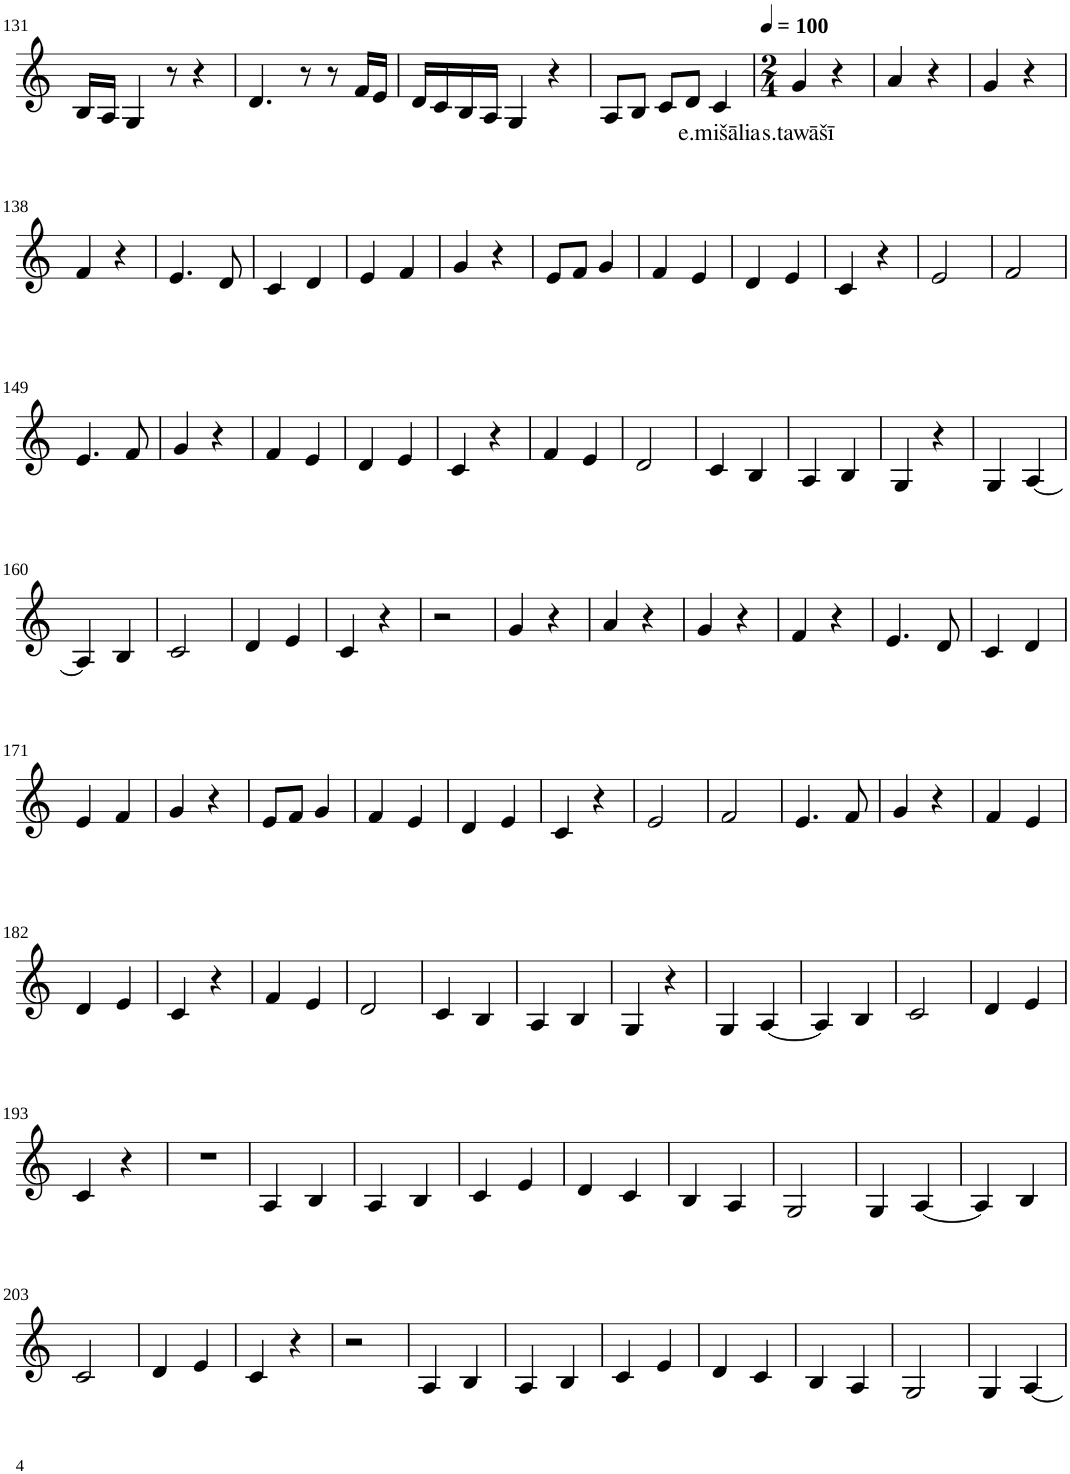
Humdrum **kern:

**kern	**text
*part1	*part1
*staff1	*staff1
*I"Violin	*
!!LO:PB:g=z
*clefG2	*
*k[]	*
*M3/4	*
=131	=131
16B/LL	.
16A/JJ	.
4G/	.
8r	.
4r	.
=132	=132
4.d/	.
8r	.
8r	.
16f/LL	.
16e/JJ	.
=133	=133
16d/LL	.
16c/	.
16B/	.
16A/JJ	.
4G/	.
4r	.
=134	=134
8A/L	.
8B/J	.
8c/L	.
8d/J	.
!	!LO:LY:b
4c/	e.mišālia
=135	=135
*M2/4	*
*MM100	*
!	!LO:LY:b
4g/	s.tawāšī
4r	.
=136	=136
4a/	.
4r	.
=137	=137
4g/	.
4r	.
!!LO:LB:g=z
=138	=138
4f/	.
4r	.
=139	=139
4.e/	.
8d/	.
=140	=140
4c/	.
4d/	.
=141	=141
4e/	.
4f/	.
=142	=142
4g/	.
4r	.
=143	=143
8e/L	.
8f/J	.
4g/	.
=144	=144
4f/	.
4e/	.
=145	=145
4d/	.
4e/	.
=146	=146
4c/	.
4r	.
=147	=147
2e/	.
=148	=148
2f/	.
!!LO:LB:g=z
=149	=149
4.e/	.
8f/	.
=150	=150
4g/	.
4r	.
=151	=151
4f/	.
4e/	.
=152	=152
4d/	.
4e/	.
=153	=153
4c/	.
4r	.
=154	=154
4f/	.
4e/	.
=155	=155
2d/	.
=156	=156
4c/	.
4B/	.
=157	=157
4A/	.
4B/	.
=158	=158
4G/	.
4r	.
=159	=159
4G/	.
[4A/	.
!!LO:LB:g=z
=160	=160
4A/]	.
4B/	.
=161	=161
2c/	.
=162	=162
4d/	.
4e/	.
=163	=163
4c/	.
4r	.
=164	=164
2r	.
=165	=165
4g/	.
4r	.
=166	=166
4a/	.
4r	.
=167	=167
4g/	.
4r	.
=168	=168
4f/	.
4r	.
=169	=169
4.e/	.
8d/	.
=170	=170
4c/	.
4d/	.
!!LO:LB:g=z
=171	=171
4e/	.
4f/	.
=172	=172
4g/	.
4r	.
=173	=173
8e/L	.
8f/J	.
4g/	.
=174	=174
4f/	.
4e/	.
=175	=175
4d/	.
4e/	.
=176	=176
4c/	.
4r	.
=177	=177
2e/	.
=178	=178
2f/	.
=179	=179
4.e/	.
8f/	.
=180	=180
4g/	.
4r	.
=181	=181
4f/	.
4e/	.
!!LO:LB:g=z
=182	=182
4d/	.
4e/	.
=183	=183
4c/	.
4r	.
=184	=184
4f/	.
4e/	.
=185	=185
2d/	.
=186	=186
4c/	.
4B/	.
=187	=187
4A/	.
4B/	.
=188	=188
4G/	.
4r	.
=189	=189
4G/	.
[4A/	.
=190	=190
4A/]	.
4B/	.
=191	=191
2c/	.
=192	=192
4d/	.
4e/	.
!!LO:LB:g=z
=193	=193
4c/	.
4r	.
=194	=194
2r	.
=195	=195
4A/	.
4B/	.
=196	=196
4A/	.
4B/	.
=197	=197
4c/	.
4e/	.
=198	=198
4d/	.
4c/	.
=199	=199
4B/	.
4A/	.
=200	=200
2G/	.
=201	=201
4G/	.
[4A/	.
=202	=202
4A/]	.
4B/	.
!!LO:LB:g=z
=203	=203
2c/	.
=204	=204
4d/	.
4e/	.
=205	=205
4c/	.
4r	.
=206	=206
2r	.
=207	=207
4A/	.
4B/	.
=208	=208
4A/	.
4B/	.
=209	=209
4c/	.
4e/	.
=210	=210
4d/	.
4c/	.
=211	=211
4B/	.
4A/	.
=212	=212
2G/	.
=213	=213
4G/	.
[4A/	.
=	=
*-	*-
